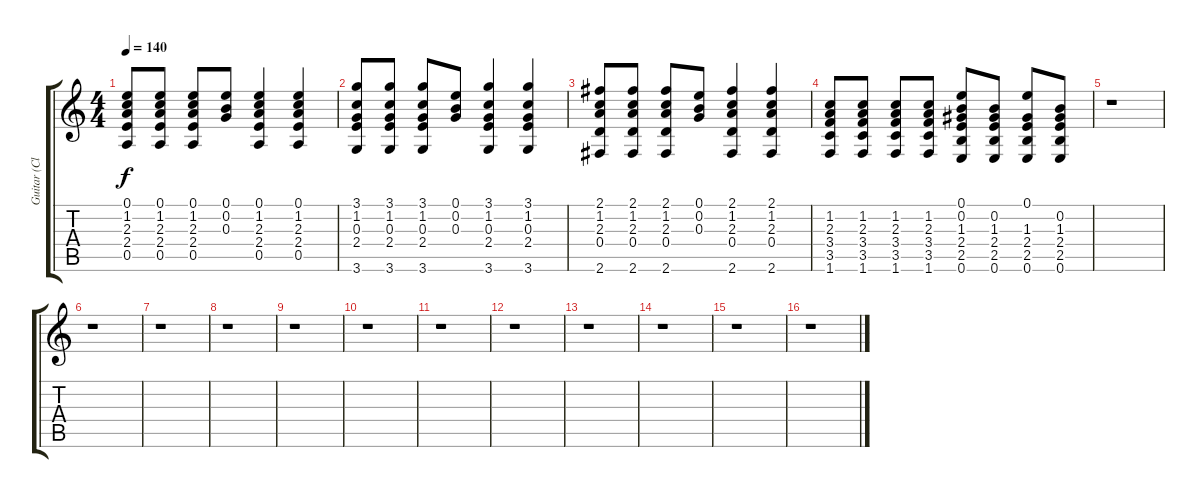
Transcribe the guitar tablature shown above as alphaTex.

\track ("Guitar (Clean)" "Guitar (Cl") {instrument electricguitarclean}
\staff {score tabs}
\tuning (E4 B3 G3 D3 A2 E2) {hide}
\ts (4 4)
\tempo 140
\clef g2
\ks c
(0.1 1.2 2.3 2.4 0.5).8{dy f} (0.1 1.2 2.3 2.4 0.5).8 (0.1 1.2 2.3 2.4 0.5).8 (0.1 0.2 0.3).8 (0.1 1.2 2.3 2.4 0.5).4 (0.1 1.2 2.3 2.4 0.5).4 |
(3.1 1.2 0.3 2.4 3.6).8 (3.1 1.2 0.3 2.4 3.6).8 (3.1 1.2 0.3 2.4 3.6).8 (0.1 0.2 0.3).8 (3.1 1.2 0.3 2.4 3.6).4 (3.1 1.2 0.3 2.4 3.6).4 |
(2.1 1.2 2.3 0.4 2.6).8 (2.1 1.2 2.3 0.4 2.6).8 (2.1 1.2 2.3 0.4 2.6).8 (0.1 0.2 0.3).8 (2.1 1.2 2.3 0.4 2.6).4 (2.1 1.2 2.3 0.4 2.6).4 |
(1.2 2.3 3.4 3.5 1.6).8 (1.2 2.3 3.4 3.5 1.6).8 (1.2 2.3 3.4 3.5 1.6).8 (1.2 2.3 3.4 3.5 1.6).8 (0.1 0.2 1.3 2.4 2.5 0.6).8 (0.2 1.3 2.4 2.5 0.6).8 (0.1 1.3 2.4 2.5 0.6).8 (0.2 1.3 2.4 2.5 0.6).8 |
r.1 |
r.1 |
r.1 |
r.1 |
r.1 |
r.1 |
r.1 |
r.1 |
r.1 |
r.1 |
r.1 |
r.1
